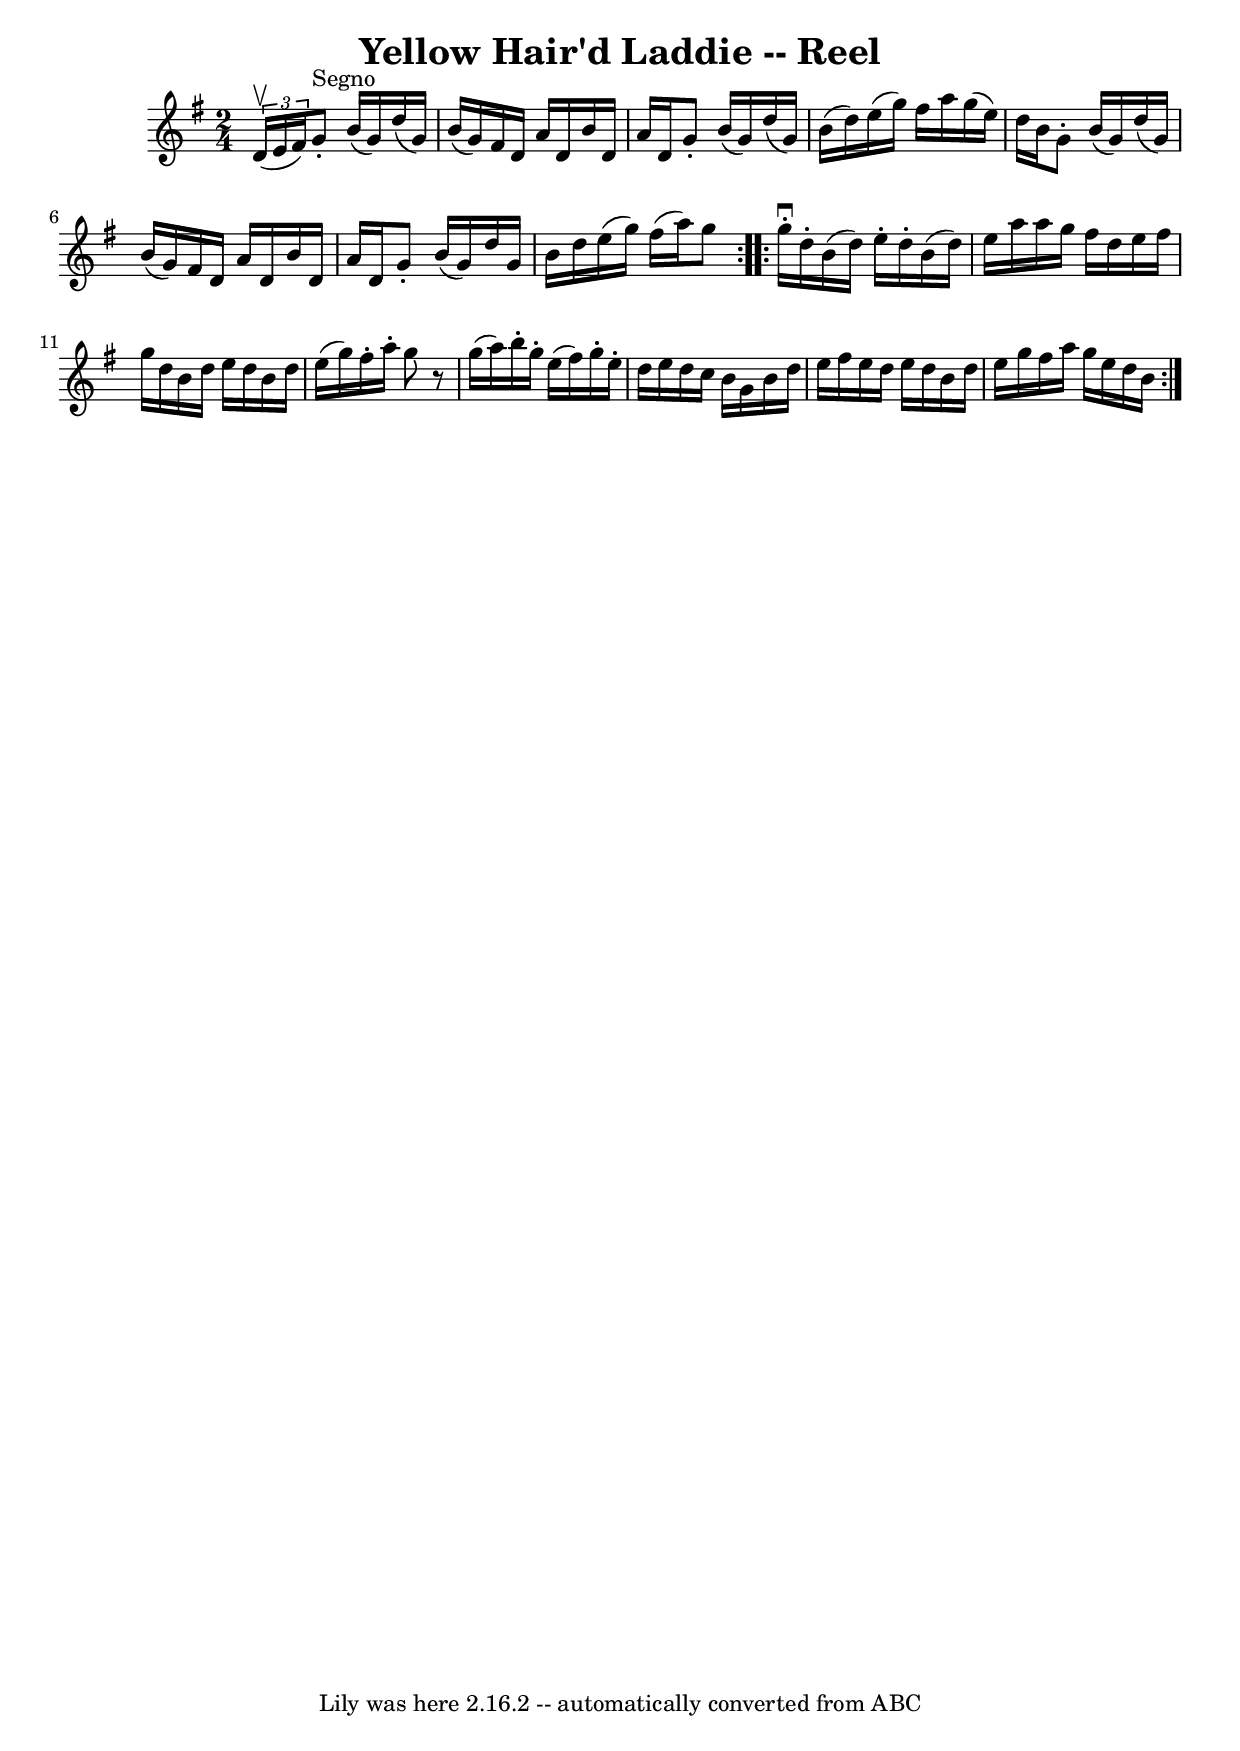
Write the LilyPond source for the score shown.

\version "2.7.40"
\include "Mammoth.ily"
\header {
	%% book = "Ryan's Mammoth Collection"
	crossRefNumber = "1"
	footnotes = "\\\\277\\\\AKA Five Mile Chase"
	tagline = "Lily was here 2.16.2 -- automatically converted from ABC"
	title = "Yellow Hair'd Laddie -- Reel"
}
voicedefault =  {


\repeat volta 2 {
\time 2/4 \key g \major   \times 2/3 { d'16^\upbow(e'16 fis'16) }   
|
 g'8^"Segno"-. b'16 (g'16) d''16 (g'16) b'16 (
g'16)   |
 fis'16 d'16 a'16 d'16 b'16 d'16 a'16    
d'16    |
 g'8 -. b'16 (g'16) d''16 (g'16) b'16 (
d''16)   |
 e''16 (g''16) fis''16 a''16 g''16 (
e''16) d''16 b'16    |
 g'8 -. b'16 (g'16) d''16 (
 g'16) b'16 (g'16)   |
 fis'16 d'16 a'16 d'16    
b'16 d'16 a'16 d'16    |
 g'8 -. b'16 (g'16) d''16   
 g'16 b'16 d''16    |
 e''16 (g''16) fis''16 (a''16  
-) g''8  }     \repeat volta 2 { g''16^\downbow-. d''16 -. b'16 (
d''16) e''16 -. d''16 -. b'16 (d''16)   |
 e''16    
a''16 a''16 g''16 fis''16 d''16 e''16 fis''16    |
   
g''16 d''16 b'16 d''16 e''16 d''16 b'16 d''16    |
  
 e''16 (g''16) fis''16 -. a''16 -. g''8    r8   |
 g''16 
(a''16) b''16 -. g''16 -. e''16 (fis''16) g''16 -. e''16 
-.   |
 d''16 e''16 d''16 c''16 b'16 g'16 b'16    
d''16    |
 e''16 fis''16 e''16 d''16 e''16 d''16    
b'16 d''16    |
 e''16 g''16 fis''16 a''16 g''16    
e''16 d''16 b'16      }   
}

\score{
    <<

	\context Staff="default"
	{
	    \voicedefault 
	}

    >>
	\layout {
	}
	\midi {}
}
